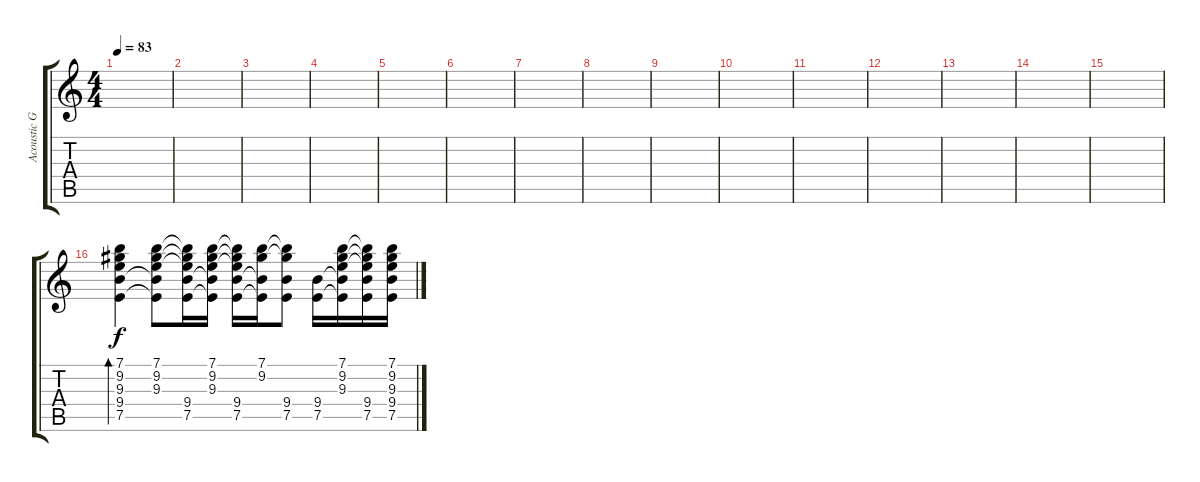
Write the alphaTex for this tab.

\track ("Acoustic Guitar" "Acoustic G") {instrument acousticguitarsteel}
\staff {score tabs}
\tuning (E4 B3 G3 D3 A2 E2) {hide}
\ts (4 4)
\tempo 83
\clef g2
\ks c
|
|
|
|
|
|
|
|
|
|
|
|
|
|
|
(7.1 9.2 9.3 9.4 7.5).4{bd 60} (7.1 9.2 9.3 9.4{t} 7.5{t}).8 (7.1{t} 9.2{t} 9.3{t} 9.4 7.5).16 (7.1 9.2 9.3 9.4{t} 7.5{t}).16 (7.1{t} 9.2{t} 9.3{t} 9.4 7.5).16 (7.1 9.2 9.4{t} 7.5{t}).16 (7.1{t} 9.2{t} 9.4 7.5).8 (9.4 7.5).16 (7.1 9.2 9.3 9.4{t} 7.5{t}).16 (7.1{t} 9.2{t} 9.3{t} 9.4 7.5).16 (7.1 9.2 9.3 9.4 7.5).16
